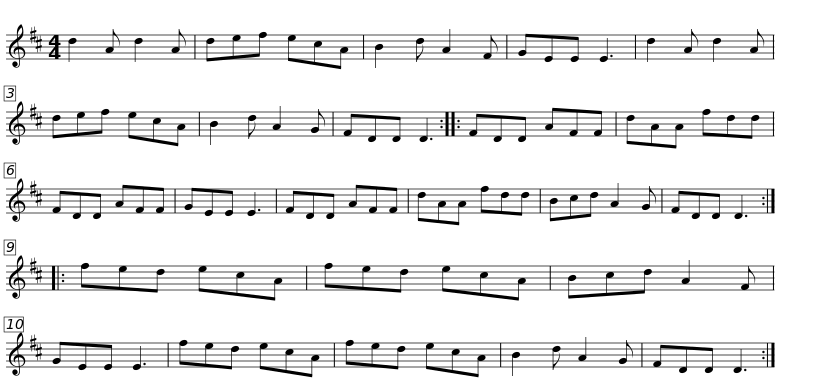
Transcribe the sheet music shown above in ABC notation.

X:1
L:1/8
M:4/4
I:linebreak $
K:D
V:1 treble
V:1
 d2 A d2 A | def ecA | B2 d A2 F | GEE E3 | d2 A d2 A | %5
 def ecA | B2 d A2 G | FDD D3 ::$ FDD AFF | dAA fdd | %10
 FDD AFF | GEE E3 | FDD AFF | dAA fdd | Bcd A2 G |$ %15
 FDD D3 :: fed ecA | fed ecA | Bcd A2 F | GEE E3 | %20
 fed ecA | fed ecA | B2 d A2 G |$ FDD D3 :| %24
